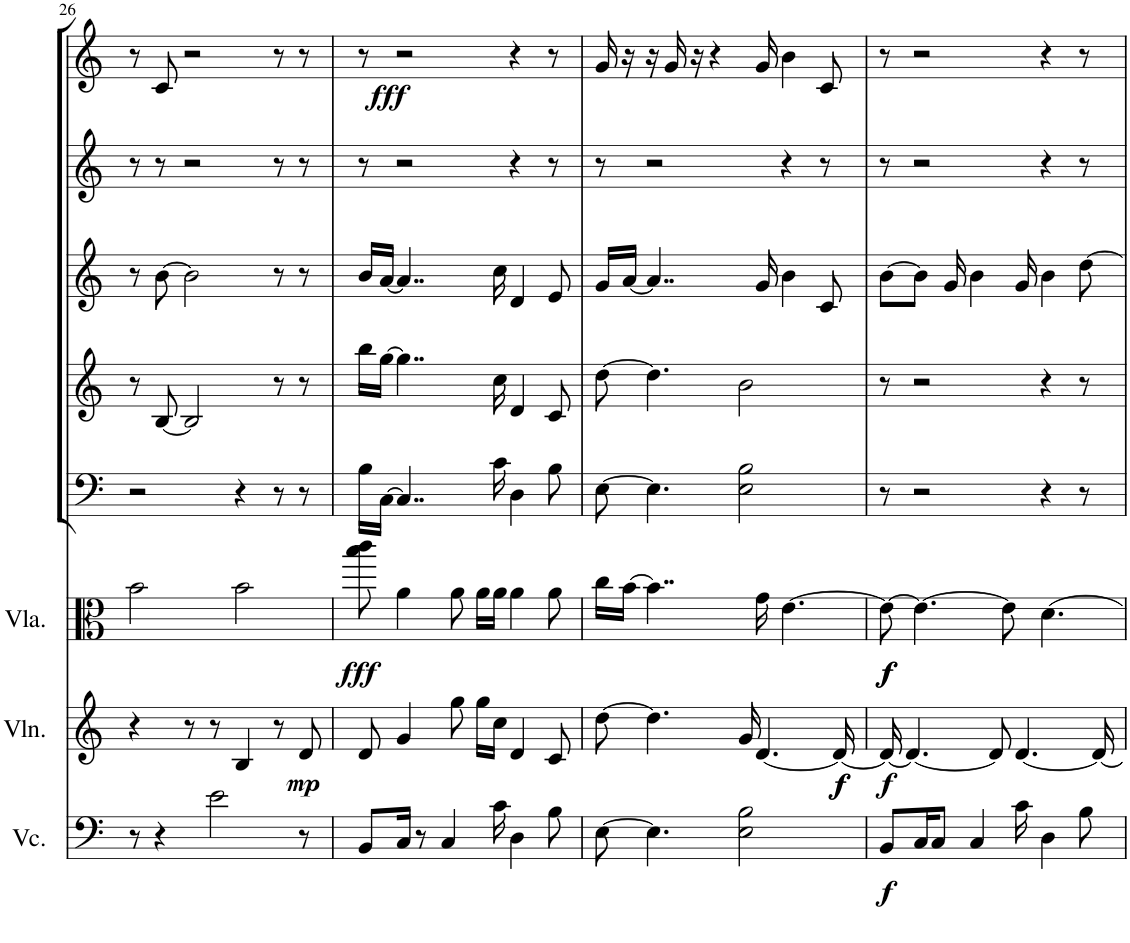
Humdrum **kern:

**kern	**dynam	**kern	**dynam	**kern	**dynam	**kern	**kern	**kern	**kern	**kern	**dynam
*part8	*part8	*part7	*part7	*part6	*part6	*part5	*part4	*part3	*part2	*part1	*part1
*staff8	*staff8	*staff7	*staff7	*staff6	*staff6	*staff5	*staff4	*staff3	*staff2	*staff1	*staff1
*I"Violoncello	*	*I"Violin	*	*I"Viola	*	*I"Bassoon	*I"Horn in F	*I"Bb Clarinet	*I"Oboe	*I"Flute	*
*I'Vc.	*	*I'Vln.	*	*I'Vla.	*	*I'Bsn	*I'Hn	*I'Cl	*I'Ob	*I'Fl	*
!!LO:PB:g=z
*clefF4	*	*clefG2	*	*clefC3	*	*clefF4	*clefG2	*clefG2	*clefG2	*clefG2	*
*	*	*	*	*	*	*	*ITrd4c7	*ITrd1c2	*	*	*
*k[]	*	*k[]	*	*k[]	*	*k[]	*k[]	*k[]	*k[]	*k[]	*
*M4/4	*	*M4/4	*	*M4/4	*	*M4/4	*M4/4	*M4/4	*M4/4	*M4/4	*
=26	=26	=26	=26	=26	=26	=26	=26	=26	=26	=26	=26
8r	.	4r	.	2b\	.	2r	8r	8r	8r	8r	.
4r	.	.	.	.	.	.	[8B/	[8b\	8r	8c/	.
.	.	8r	.	.	.	.	2B/]	2b\]	2r	2r	.
2e\	.	8r	.	.	.	.	.	.	.	.	.
.	.	4B/	.	2b\	.	4r	.	.	.	.	.
.	.	8r	.	.	.	8r	8r	8r	8r	8r	.
!	!	!	!LO:DY:b	!	!	!	!	!	!	!	!
8r	.	8d/	mp	.	.	8r	8r	8r	8r	8r	.
=27	=27	=27	=27	=27	=27	=27	=27	=27	=27	=27	=27
!	!	!	!	!	!LO:DY:b	!	!	!	!	!	!LO:DY:b
8BB/L	.	8d/	.	8bb\ 8ccc\	fff	16B\LL	16bb\LL	16b/LL	8r	8r	fff
.	.	.	.	.	.	[16C\JJ	[16gg\JJ	[16a/JJ	.	.	.
16C/Jk	.	4g/	.	4a\	.	4..C/]	4..gg\]	4..a/]	2r	2r	.
8r	.	.	.	.	.	.	.	.	.	.	.
4C/	.	.	.	.	.	.	.	.	.	.	.
.	.	8gg\	.	8a\	.	.	.	.	.	.	.
.	.	16gg\LL	.	16a\LL	.	.	.	.	.	.	.
16c\	.	16cc\JJ	.	16a\JJ	.	16c\	16cc\	16cc\	.	.	.
4D\	.	4d/	.	4a\	.	4D\	4d/	4d/	4r	4r	.
8B\	.	8c/	.	8a\	.	8B\	8c/	8e/	8r	8r	.
=28	=28	=28	=28	=28	=28	=28	=28	=28	=28	=28	=28
[8E\	.	[8dd\	.	16cc\LL	.	[8E\	[8dd\	16g/LL	8r	16g/	.
.	.	.	.	[16b\JJ	.	.	.	[16a/JJ	.	16r	.
4.E\]	.	4.dd\]	.	4..b\]	.	4.E\]	4.dd\]	4..a/]	2r	16r	.
.	.	.	.	.	.	.	.	.	.	16g/	.
.	.	.	.	.	.	.	.	.	.	16r	.
.	.	.	.	.	.	.	.	.	.	4r	.
2E\ 2B\	.	16g/	.	.	.	2E\ 2B\	2b\	.	.	.	.
.	.	[4.d/	.	16g\	.	.	.	16g/	.	16g/	.
.	.	.	.	[4.e\	.	.	.	4b\	4r	4b\	.
.	.	.	.	.	.	.	.	8c/	8r	8c/	.
!	!	!	!LO:DY:b	!	!	!	!	!	!	!	!
!	!	!	!LO:DY:n=1:b	!	!	!	!	!	!	!	!
.	.	16d/_	f f	.	.	.	.	.	.	.	.
=29	=29	=29	=29	=29	=29	=29	=29	=29	=29	=29	=29
!	!LO:DY:b	!	!LO:DY:b	!	!LO:DY:b	!	!	!	!	!	!
!	!	!	!	!	!LO:DY:n=1:b	!	!	!	!	!	!
8BB/L	f	16d/_	f	8e\_	f f	8r	8r	[8b\L	8r	8r	.
.	.	4.d/_	.	.	.	.	.	.	.	.	.
16C/K	.	.	.	4.e\_	.	2r	2r	8b\J]	2r	2r	.
8C/J	.	.	.	.	.	.	.	.	.	.	.
.	.	.	.	.	.	.	.	16g/	.	.	.
4C/	.	.	.	.	.	.	.	4b\	.	.	.
.	.	8d/]	.	.	.	.	.	.	.	.	.
.	.	.	.	8e\]	.	.	.	.	.	.	.
16c\	.	[4.d/	.	.	.	.	.	16g/	.	.	.
4D\	.	.	.	[4.d\	.	4r	4r	4b\	4r	4r	.
8B\	.	.	.	.	.	8r	8r	[8dd\	8r	8r	.
.	.	16d/_	.	.	.	.	.	.	.	.	.
=	=	=	=	=	=	=	=	=	=	=	=
*-	*-	*-	*-	*-	*-	*-	*-	*-	*-	*-	*-
